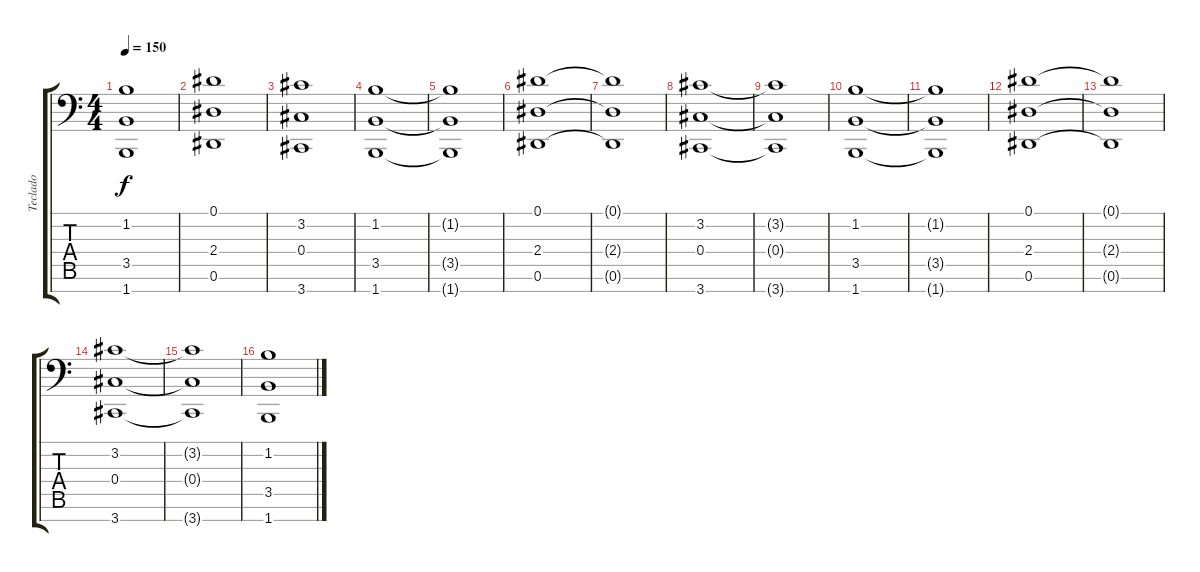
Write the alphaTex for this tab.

\track ("Teclado" "Teclado") {instrument choiraahs}
\staff {score tabs}
\tuning (Eb4 Bb3 Gb3 Db3 Ab2 Eb2 Bb1) {hide}
\ts (4 4)
\tempo 150
\clef f4
\ks c
(1.2{t} 3.5{t} 1.7{t}).1{dy f} |
(0.1 2.4 0.6).1 |
(3.2 0.4 3.7).1 |
(1.2 3.5 1.7).1 |
(1.2{t} 3.5{t} 1.7{t}).1 |
(0.1 2.4 0.6).1 |
(0.1{t} 2.4{t} 0.6{t}).1 |
(3.2 0.4 3.7).1 |
(3.2{t} 0.4{t} 3.7{t}).1 |
(1.2 3.5 1.7).1 |
(1.2{t} 3.5{t} 1.7{t}).1 |
(0.1 2.4 0.6).1 |
(0.1{t} 2.4{t} 0.6{t}).1 |
(3.2 0.4 3.7).1 |
(3.2{t} 0.4{t} 3.7{t}).1 |
(1.2 3.5 1.7).1
